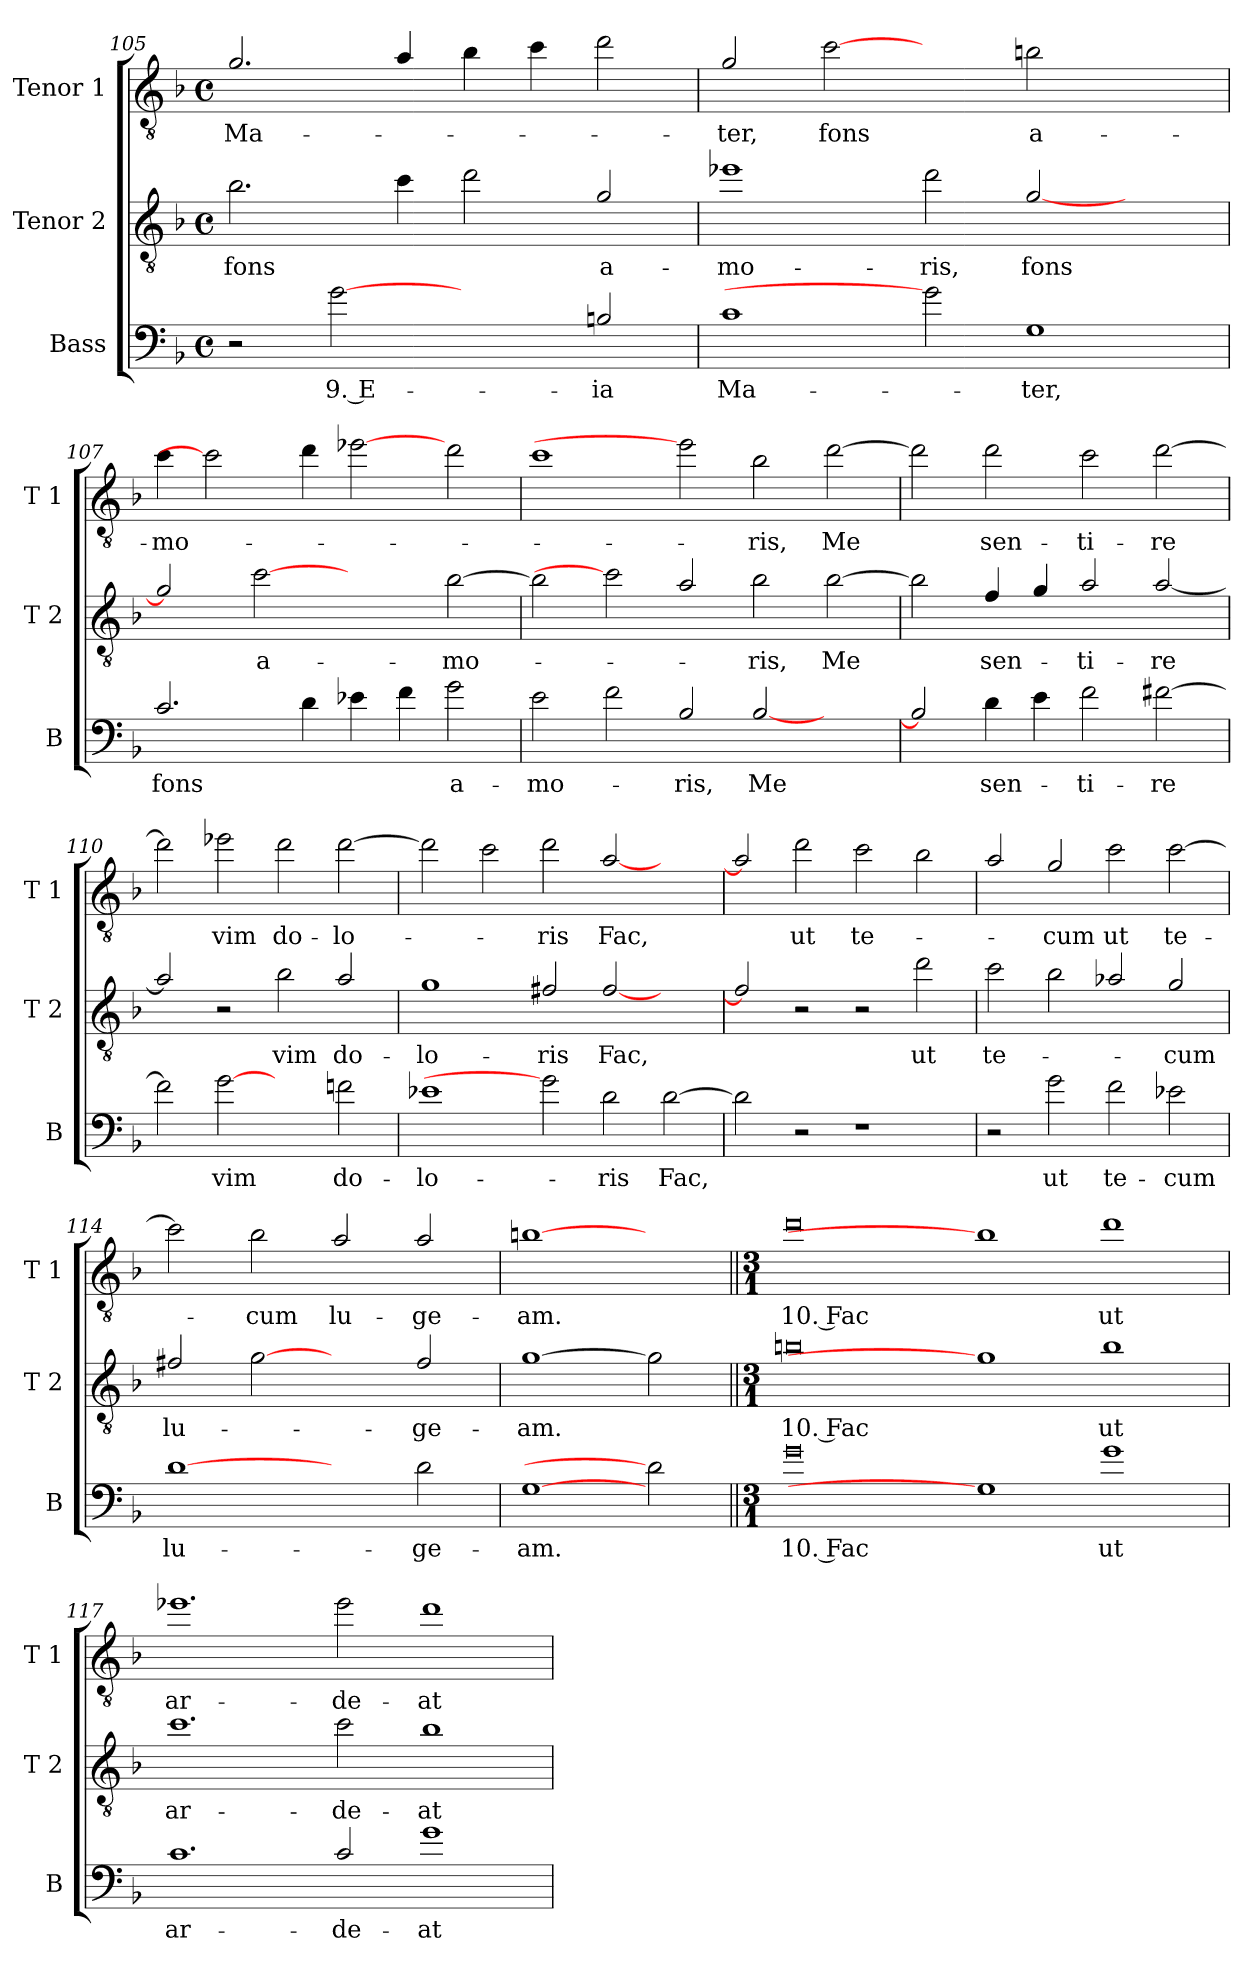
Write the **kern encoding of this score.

**kern	**text	**kern	**text	**kern	**text
*part3	*part3	*part2	*part2	*part1	*part1
*staff3	*staff3	*staff2	*staff2	*staff1	*staff1
*I"Bass	*	*I"Tenor 2	*	*I"Tenor 1	*
*I'B	*	*I'T 2	*	*I'T 1	*
*clefF4	*	*clefGv2	*	*clefGv2	*
*ITrd7c12	*	*ITrd7c12	*	*ITrd7c12	*
*k[b-]	*	*k[b-]	*	*k[b-]	*
*F:	*	*F:	*	*F:	*
*M4/4	*	*M4/4	*	*M4/4	*
*met(c)	*	*met(c)	*	*met(c)	*
=105	=105	=105	=105	=105	=105
!	!	!	!LO:LY:b	!	!LO:LY:b
2r	.	2.B-\	fons	2.G/	Ma-
!	!LO:LY:b	!	!	!	!
[2G	9. E-	.	.	.	.
.	.	4c\	.	4A/	.
2ryy	.	2d\	.	4B-\	.
.	.	.	.	4c\	.
!	!LO:LY:b	!	!LO:LY:b	!	!
2BBn/	-ia	2G/	a-	2d\	.
=106	=106	=106	=106	=106	=106
!	!LO:LY:b	!	!LO:LY:b	!	!LO:LY:b
1C	Ma-	1e-X	-mo-	2G/	-ter,
!	!	!	!	!	!LO:LY:b
.	.	.	.	[2c	fons
!	!	!	!LO:LY:b	!	!
2G]	.	2d\	-ris,	2ryy	.
!	!LO:LY:b	!	!LO:LY:b	!	!LO:LY:b
1GG	-ter,	[2G/	fons	2Bn\	a-
.	.	2ryy	.	2ryy	.
=107	=107	=107	=107	=107	=107
!	!LO:LY:b	!	!	!	!LO:LY:b
2.C/	fons	2G/]	.	4c\	-mo-
.	.	.	.	2c]	.
!	!	!	!LO:LY:b	!	!
.	.	[2c	a-	.	.
4D\	.	.	.	4d\	.
4E-X\	.	2ryy	.	[2e-X	.
4F\	.	.	.	.	.
!	!LO:LY:b	!	!LO:LY:b	!	!
2G\	a-	[2B-\	-mo-	2d\	.
=108	=108	=108	=108	=108	=108
!	!LO:LY:b	!	!	!	!
2E\	-mo-	2B-\]	.	1c	.
2F\	.	2c]	.	.	.
!	!LO:LY:b	!	!	!	!
2BB-/	-ris,	2A/	.	2e-]	.
!	!LO:LY:b	!	!LO:LY:b	!	!LO:LY:b
[2BB-/	Me	2B-\	-ris,	2B-\	-ris,
!	!	!	!LO:LY:b	!	!LO:LY:b
2ryy	.	[2B-\	Me	[2d\	Me
=109	=109	=109	=109	=109	=109
2BB-/]	.	2B-\]	.	2d\]	.
!	!LO:LY:b	!	!LO:LY:b	!	!LO:LY:b
4D\	sen-	4F/	sen-	2d\	sen-
4E\	.	4G/	.	.	.
!	!LO:LY:b	!	!LO:LY:b	!	!LO:LY:b
2F\	-ti-	2A/	-ti-	2c\	-ti-
!	!LO:LY:b	!	!LO:LY:b	!	!LO:LY:b
[2F#X\	-re	[2A/	-re	[2d\	-re
!!LO:LB:g=z
=110	=110	=110	=110	=110	=110
2F#\]	.	2A/]	.	2d\]	.
!	!LO:LY:b	!	!	!	!LO:LY:b
[2G	vim	2r	.	2e-X\	vim
!	!	!	!LO:LY:b	!	!LO:LY:b
2ryy	.	2B-\	vim	2d\	do-
!	!LO:LY:b	!	!LO:LY:b	!	!LO:LY:b
2Fn\	do-	2A/	do-	[2d\	-lo-
=111	=111	=111	=111	=111	=111
!	!LO:LY:b	!	!LO:LY:b	!	!
1E-X	-lo-	1G	-lo-	2d\]	.
.	.	.	.	2c\	.
!	!	!	!LO:LY:b	!	!LO:LY:b
2G]	.	2F#X/	-ris	2d\	-ris
!	!LO:LY:b	!	!LO:LY:b	!	!LO:LY:b
2D\	-ris	[2F#/	Fac,	[2A/	Fac,
!	!LO:LY:b	!	!	!	!
[2D\	Fac,	2ryy	.	2ryy	.
=112	=112	=112	=112	=112	=112
2D\]	.	2F#/]	.	2A/]	.
!	!	!	!	!	!LO:LY:b
2r	.	2r	.	2d\	ut
!	!	!	!	!	!LO:LY:b
1r	.	2r	.	2c\	te-
!	!	!	!LO:LY:b	!	!
.	.	2d\	ut	2B-\	.
=113	=113	=113	=113	=113	=113
!	!	!	!LO:LY:b	!	!
2r	.	2c\	te-	2A/	.
!	!LO:LY:b	!	!	!	!LO:LY:b
2G\	ut	2B-\	.	2G/	-cum
!	!LO:LY:b	!	!	!	!LO:LY:b
2F\	te-	2A-X/	.	2c\	ut
!	!LO:LY:b	!	!LO:LY:b	!	!LO:LY:b
2E-X\	-cum	2G/	-cum	[2c\	te-
=114	=114	=114	=114	=114	=114
!	!LO:LY:b	!	!LO:LY:b	!	!
[1D	lu-	2F#X/	lu-	2c\]	.
!	!	!	!	!	!LO:LY:b
.	.	[2G	.	2B-\	-cum
!	!	!	!	!	!LO:LY:b
2ryy	.	2ryy	.	2A/	lu-
!	!LO:LY:b	!	!LO:LY:b	!	!LO:LY:b
2D\	-ge-	2F#/	-ge-	2A/	-ge-
=115	=115	=115	=115	=115	=115
!	!LO:LY:b	!	!LO:LY:b	!	!LO:LY:b
[1GG	-am.	[1G	-am.	[1Bn	-am.
2D]	.	2G]	.	2ryy	.
!!LO:LB:g=z
=116||	=116||	=116||	=116||	=116||	=116||
*M3/1	*	*M3/1	*	*M3/1	*
!	!LO:LY:b	!	!LO:LY:b	!	!LO:LY:b
0G	10. Fac	0Bn	10. Fac	0d	10. Fac
1GG]	.	1G]	.	1B]	.
!	!LO:LY:b	!	!LO:LY:b	!	!LO:LY:b
1G	ut	1B	ut	1d	ut
=117	=117	=117	=117	=117	=117
!	!LO:LY:b	!	!LO:LY:b	!	!LO:LY:b
1.C	ar-	1.c	ar-	1.e-X	ar-
!	!LO:LY:b	!	!LO:LY:b	!	!LO:LY:b
2C/	-de-	2c\	-de-	2e-\	-de-
!	!LO:LY:b	!	!LO:LY:b	!	!LO:LY:b
1G	-at	1B-	-at	1d	-at
=	=	=	=	=	=
*-	*-	*-	*-	*-	*-
